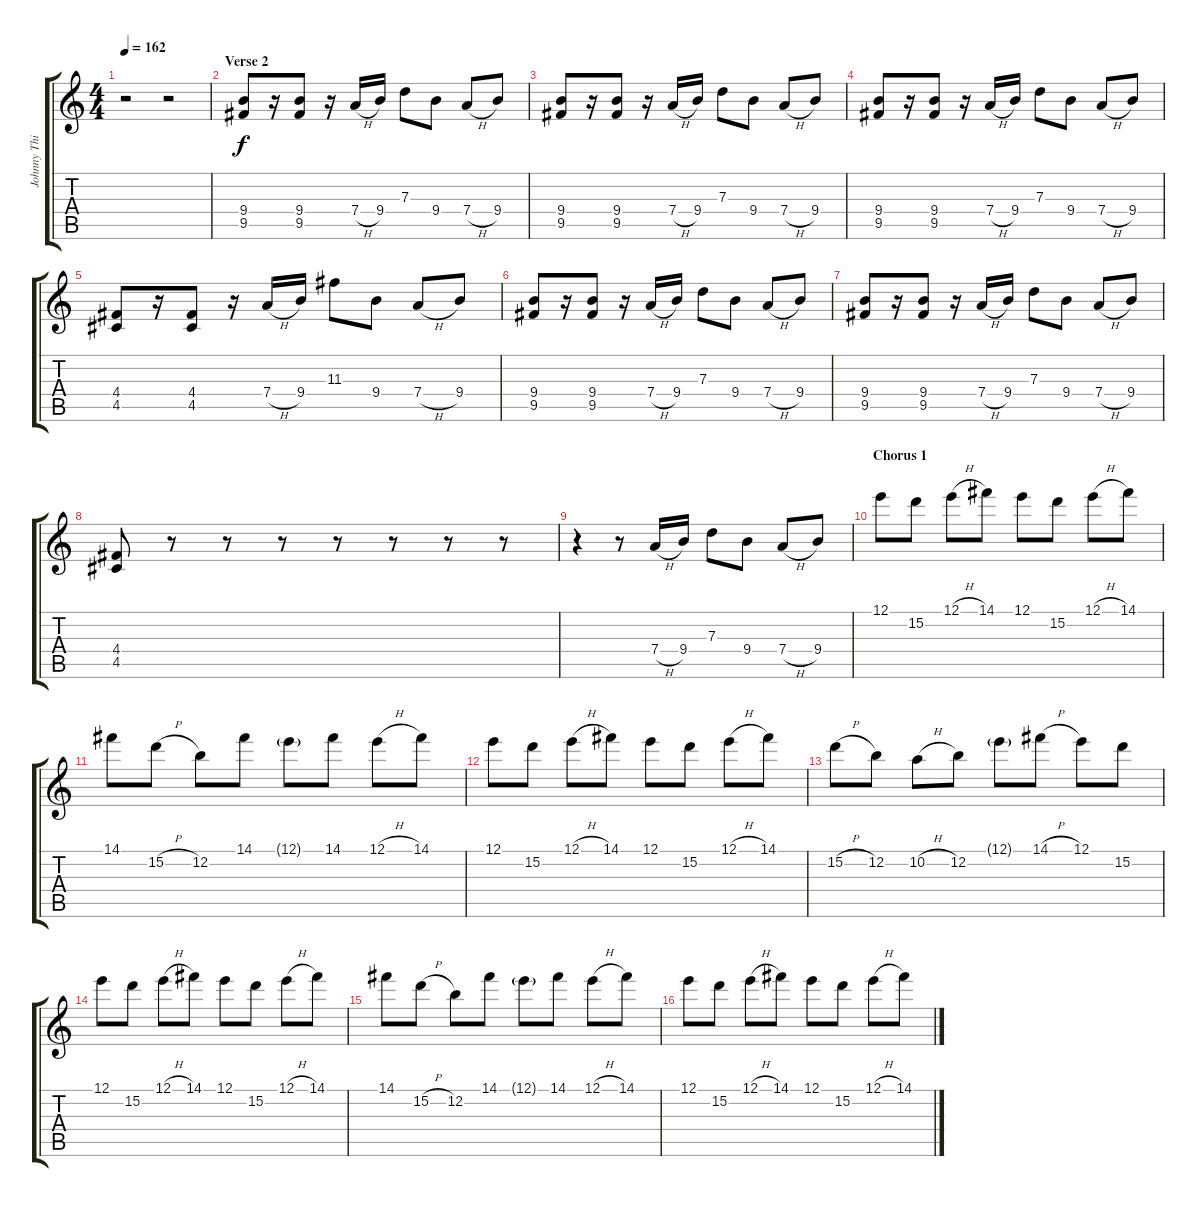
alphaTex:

\track ("Johnny Third" "Johnny Thi") {instrument distortionguitar}
\staff {score tabs}
\tuning (E4 B3 G3 D3 A2 D2) {hide}
\ts (4 4)
\tempo 162
\clef g2
\ks c
r.2{dy f} r.2 |
\section ("" "Verse 2")
(9.4 9.5).8 r.16 (9.4 9.5).8 r.16 7.4{h}.16 9.4.16 7.3.8 9.4.8 7.4{h}.8 9.4.8 |
(9.4 9.5).8 r.16 (9.4 9.5).8 r.16 7.4{h}.16 9.4.16 7.3.8 9.4.8 7.4{h}.8 9.4.8 |
(9.4 9.5).8 r.16 (9.4 9.5).8 r.16 7.4{h}.16 9.4.16 7.3.8 9.4.8 7.4{h}.8 9.4.8 |
(4.4 4.5).8 r.16 (4.4 4.5).8 r.16 7.4{h}.16 9.4.16 11.3.8 9.4.8 7.4{h}.8 9.4.8 |
(9.4 9.5).8 r.16 (9.4 9.5).8 r.16 7.4{h}.16 9.4.16 7.3.8 9.4.8 7.4{h}.8 9.4.8 |
(9.4 9.5).8 r.16 (9.4 9.5).8 r.16 7.4{h}.16 9.4.16 7.3.8 9.4.8 7.4{h}.8 9.4.8 |
(4.4 4.5).8 r.8 r.8 r.8 r.8 r.8 r.8 r.8 |
r.4 r.8 7.4{h}.16 9.4.16 7.3.8 9.4.8 7.4{h}.8 9.4.8 |
\section ("" "Chorus 1")
12.1.8 15.2.8 12.1{h}.8 14.1.8 12.1.8 15.2.8 12.1{h}.8 14.1.8 |
14.1.8 15.2{h}.8 12.2.8 14.1.8 12.1{g}.8 14.1.8 12.1{h}.8 14.1.8 |
12.1.8 15.2.8 12.1{h}.8 14.1.8 12.1.8 15.2.8 12.1{h}.8 14.1.8 |
15.2{h}.8 12.2.8 10.2{h}.8 12.2.8 12.1{g}.8 14.1{h}.8 12.1.8 15.2.8 |
12.1.8 15.2.8 12.1{h}.8 14.1.8 12.1.8 15.2.8 12.1{h}.8 14.1.8 |
14.1.8 15.2{h}.8 12.2.8 14.1.8 12.1{g}.8 14.1.8 12.1{h}.8 14.1.8 |
12.1.8 15.2.8 12.1{h}.8 14.1.8 12.1.8 15.2.8 12.1{h}.8 14.1.8
